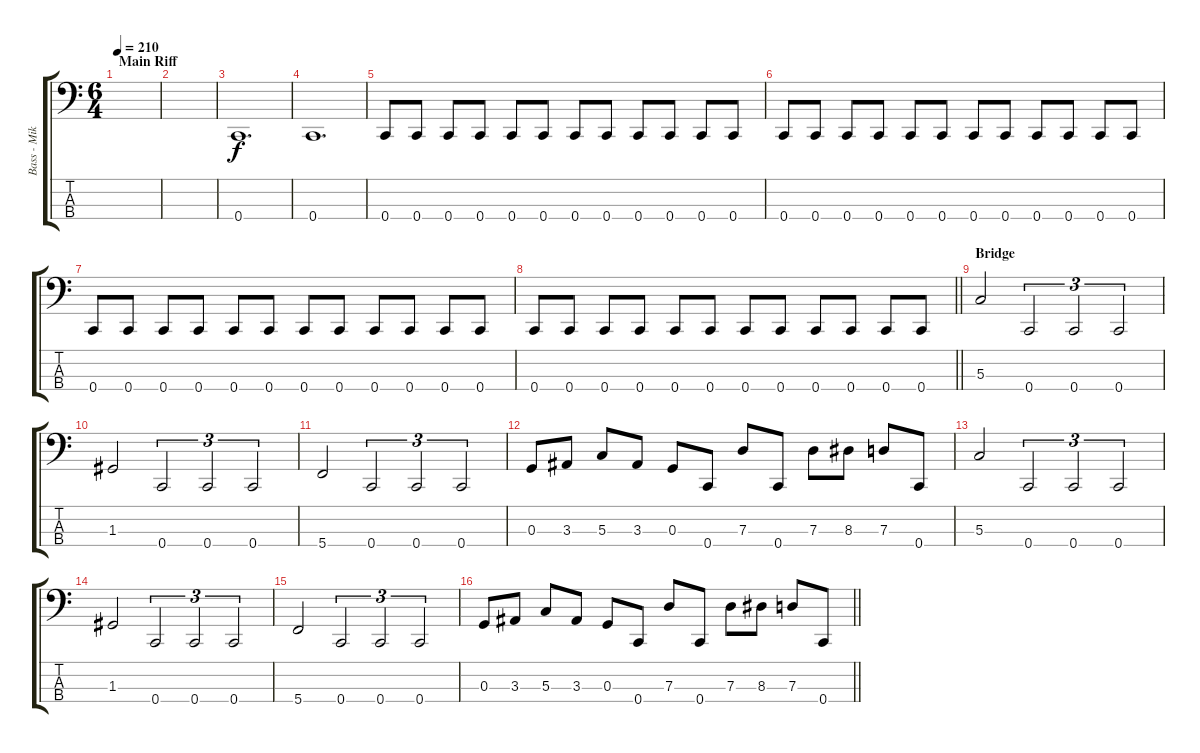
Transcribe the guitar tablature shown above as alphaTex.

\track ("Bass - Mike D'Antonio" "Bass - Mik") {instrument electricbasspick}
\staff {score tabs}
\tuning (F2 C2 G1 C1) {hide}
\ts (6 4)
\section ("" "Main Riff")
\tempo 210
\clef f4
\ks c
|
|
0.4.1{d} |
0.4.1{d} |
0.4.8 0.4.8 0.4.8 0.4.8 0.4.8 0.4.8 0.4.8 0.4.8 0.4.8 0.4.8 0.4.8 0.4.8 |
0.4.8 0.4.8 0.4.8 0.4.8 0.4.8 0.4.8 0.4.8 0.4.8 0.4.8 0.4.8 0.4.8 0.4.8 |
0.4.8 0.4.8 0.4.8 0.4.8 0.4.8 0.4.8 0.4.8 0.4.8 0.4.8 0.4.8 0.4.8 0.4.8 |
\barLineRight lightlight
0.4.8 0.4.8 0.4.8 0.4.8 0.4.8 0.4.8 0.4.8 0.4.8 0.4.8 0.4.8 0.4.8 0.4.8 |
\section ("" "Bridge")
5.3.2 0.4.2{tu (3 2)} 0.4.2{tu (3 2)} 0.4.2{tu (3 2)} |
1.3.2 0.4.2{tu (3 2)} 0.4.2{tu (3 2)} 0.4.2{tu (3 2)} |
5.4.2 0.4.2{tu (3 2)} 0.4.2{tu (3 2)} 0.4.2{tu (3 2)} |
0.3.8 3.3.8 5.3.8 3.3.8 0.3.8 0.4.8 7.3.8 0.4.8 7.3.8 8.3.8 7.3.8 0.4.8 |
5.3.2 0.4.2{tu (3 2)} 0.4.2{tu (3 2)} 0.4.2{tu (3 2)} |
1.3.2 0.4.2{tu (3 2)} 0.4.2{tu (3 2)} 0.4.2{tu (3 2)} |
5.4.2 0.4.2{tu (3 2)} 0.4.2{tu (3 2)} 0.4.2{tu (3 2)} |
\barLineRight lightlight
0.3.8 3.3.8 5.3.8 3.3.8 0.3.8 0.4.8 7.3.8 0.4.8 7.3.8 8.3.8 7.3.8 0.4.8
